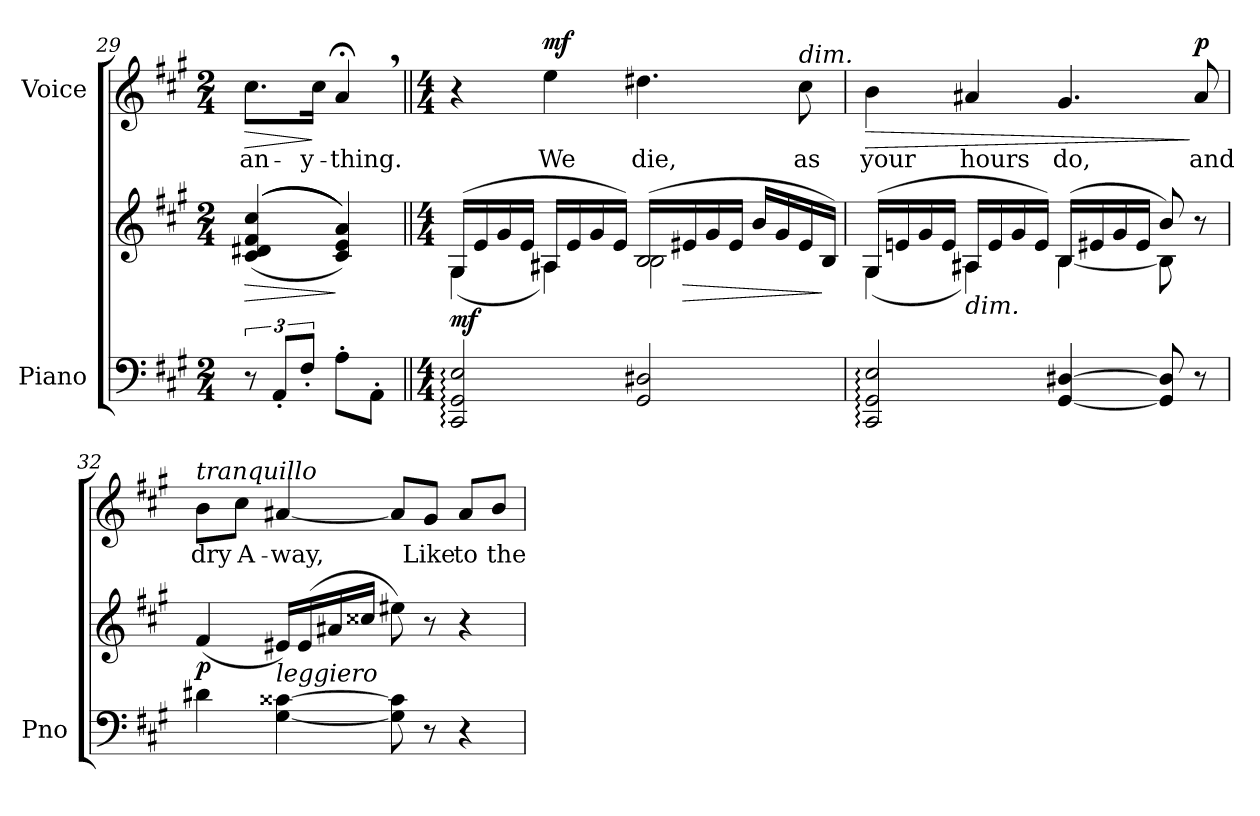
**kern	**kern	**dynam	**kern	**text	**dynam
*part2	*part2	*part2	*part1	*part1	*part1
*staff3	*staff2	*staff2/3	*staff1	*staff1	*staff1
*I"Piano	*	*	*I"Voice	*	*
*I'Pno	*	*	*	*	*
*clefF4	*clefG2	*	*clefG2	*	*
*k[f#c#g#]	*k[f#c#g#]	*	*k[f#c#g#]	*	*
*M2/4	*M2/4	*	*M2/4	*	*
*MM76	*MM76	*	*MM76	*	*
=29	=29	=29	=29	=29	=29
!	!	!LO:HP:b	!	!LO:LY:b	!LO:HP:b
12r	(>(<(>(<4c#/ 4d#X/ 4f#/ 4cc#/	>	8.cc#\L	an-	>
12AA'/L	.	.	.	.	.
12F#'/J	.	.	.	.	.
!	!	!	!	!LO:LY:b	!
.	.	.	16cc#\Jk	-y-	]
!	!	!	!	!LO:LY:b	!
8A'\L	4c#/ 4e/ 4a/))))	]	4a;<,/	-thing.	.
8AA'\J	.	.	.	.	.
=30||	=30||	=30||	=30||	=30||	=30||
*M4/4	*M4/4	*	*M4/4	*	*
*	*	*	*MM80	*	*
*	*^	*	*	*	*
!	!	!	!LO:DY:b	!	!	!
2CC#/: 2GG#/: 2E/:	(>16G#/LL	(<4G#\	mf	4r	.	.
.	16e/	.	.	.	.	.
.	16g#/	.	.	.	.	.
.	16e/JJ	.	.	.	.	.
!	!	!	!	!	!LO:LY:b	!LO:DY:a
.	16A#X/LL	4A#\)	.	4ee\	We	mf
.	16e/	.	.	.	.	.
.	16g#/	.	.	.	.	.
.	16e/JJ)	.	.	.	.	.
!	!LO:N:head=open	!	!	!	!LO:LY:b	!
2GG#/ 2D#X/	(>16B/LL	2B\	.	4.dd#X\	die,	.
!	!	!	!LO:HP:b	!	!	!
.	16e#X/	.	>	.	.	.
.	16g#/	.	.	.	.	.
.	16e#/JJ	.	.	.	.	.
.	16b/LL	.	.	.	.	.
.	16g#/	.	.	.	.	.
!	!	!	!	!LO:TX:a:i:t=dim.	!	!
!	!	!	!	!	!LO:LY:b	!
.	16e#/	.	.	8cc#\	as	.
.	16B/JJ)	.	]	.	.	.
!!LO:LB:g=z
=31	=31	=31	=31	=31	=31	=31
!	!	!	!	!	!LO:LY:b	!LO:HP:b
2CC#/: 2GG#/: 2E/:	(>16G#/LL	(<4G#\	.	4b\	your	>
.	16en/	.	.	.	.	.
.	16g#/	.	.	.	.	.
.	16e/JJ	.	.	.	.	.
!	!LO:TX:b:i:t=dim.	!	!	!	!	!
!	!	!	!	!	!LO:LY:b	!
.	16A#X/LL	4A#\)	.	4a#X/	hours	.
.	16e/	.	.	.	.	.
.	16g#/	.	.	.	.	.
.	16e/JJ)	.	.	.	.	.
!	!LO:N:head=solid	!	!	!	!LO:LY:b	!
[4GG#/ [4D#X/	(>16B/LL	[4B\	.	4.g#/	do,	.
.	16e#X/	.	.	.	.	.
.	16g#/	.	.	.	.	.
.	16e#/JJ	.	.	.	.	.
8GG#/] 8D#/]	8b/)	8B\]	.	.	.	.
!	!	!	!	!	!LO:LY:b	!LO:DY:n=1:a
8r	8r	8ryy	.	8a#/	and	] p
=32	=32	=32	=32	=32	=32	=32
!	!	!	!	!LO:TX:a:i:t=tranquillo	!	!
!	!LO:TX:a:i:t=colla parte	!	!	!	!	!
!	!	!	!LO:DY:b	!	!LO:LY:b	!
*	*v	*v	*	*	*	*
4d#X\	(<4f#/	p	8b\L	dry	.
!	!	!	!	!LO:LY:b	!
.	.	.	8cc#\J	A-	.
!	!LO:TX:b:i:t=leggiero	!	!	!	!
!	!	!	!	!LO:LY:b	!
[4G#\ [4c##X\	16e#X/LL)	.	[4a#X/	-way,	.
.	(<16e#/	.	.	.	.
.	16a#X/	.	.	.	.
.	16cc##X/JJ	.	.	.	.
8G#\] 8c##\]	8ee#X\)	.	8a#/L]	.	.
!	!	!	!	!LO:LY:b	!
8r	8r	.	8g#/J	Like	.
!	!	!	!	!LO:LY:b	!
4r	4r	.	8a#/L	to	.
!	!	!	!	!LO:LY:b	!
.	.	.	8b/J	the	.
=	=	=	=	=	=
*-	*-	*-	*-	*-	*-
